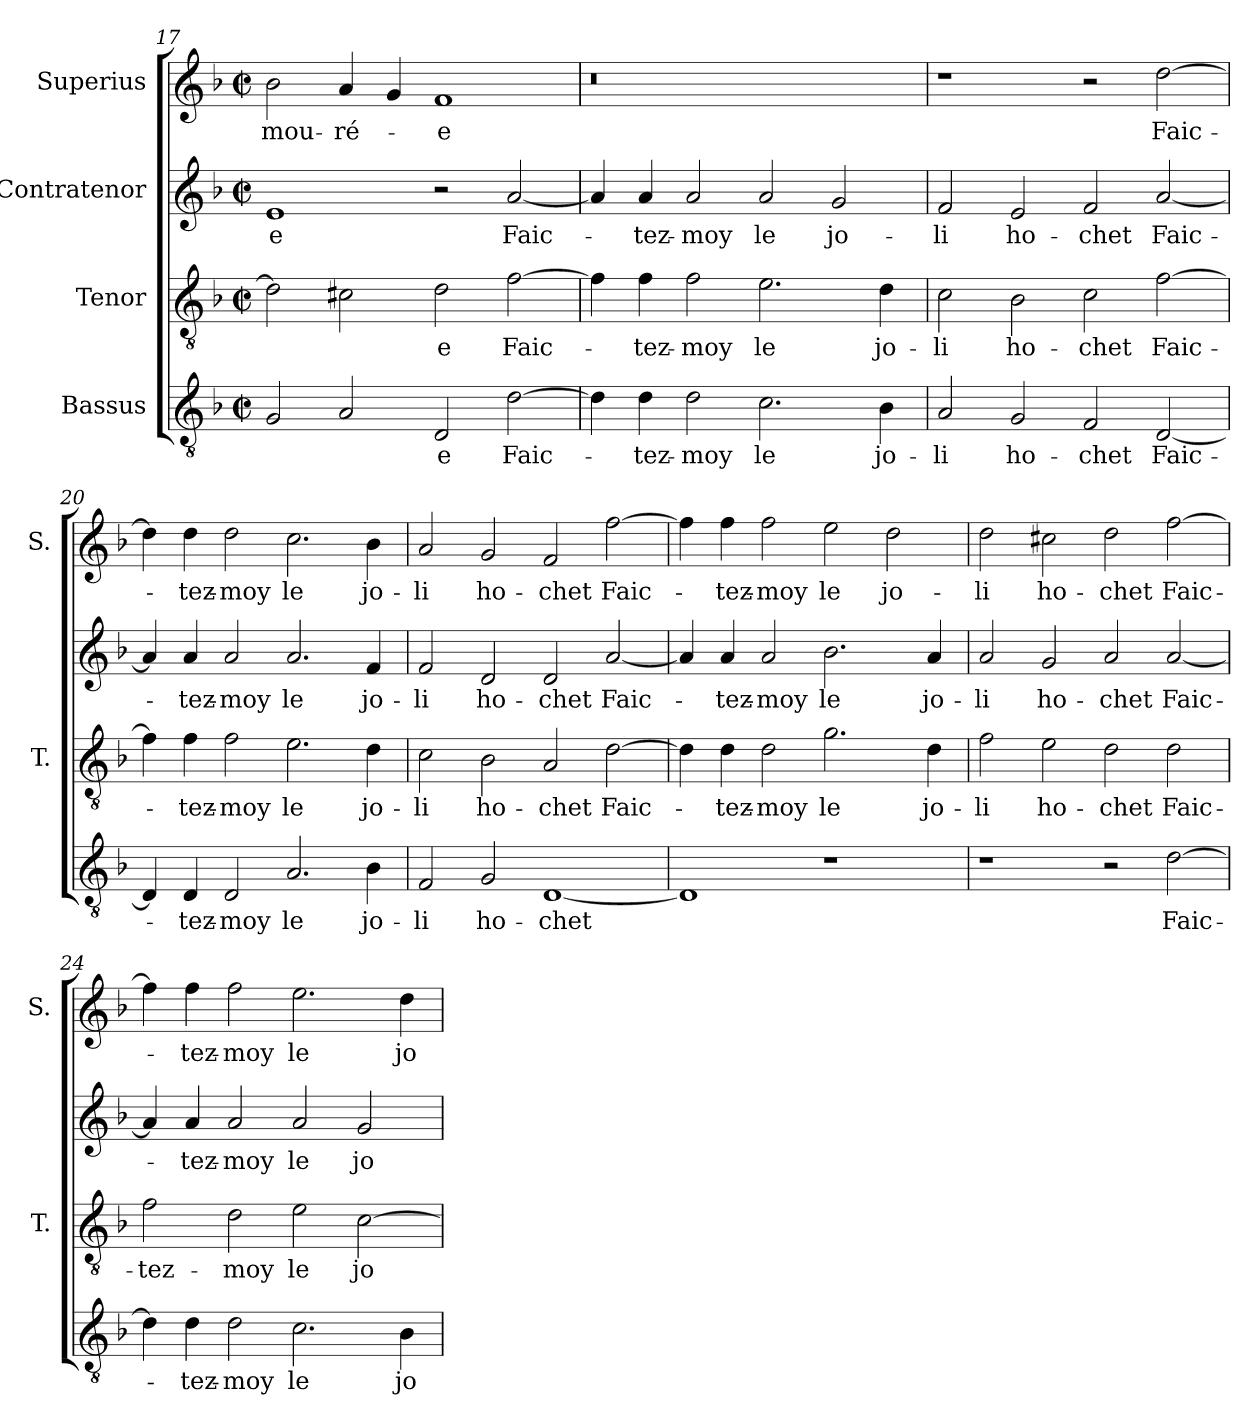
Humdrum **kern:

**kern	**text	**kern	**text	**kern	**text	**kern	**text
*part4	*part4	*part3	*part3	*part2	*part2	*part1	*part1
*staff4	*staff4	*staff3	*staff3	*staff2	*staff2	*staff1	*staff1
*I"Bassus	*	*I"Tenor	*	*I"Contratenor	*	*I"Superius	*
*	*	*I'T.	*	*	*	*I'S.	*
!!LO:LB:g=z
*clefGv2	*	*clefGv2	*	*clefG2	*	*clefG2	*
*k[b-]	*	*k[b-]	*	*k[b-]	*	*k[b-]	*
*F:	*	*F:	*	*F:	*	*F:	*
*M2/2	*	*M2/2	*	*M2/2	*	*M2/2	*
*met(c|)	*	*met(c|)	*	*met(c|)	*	*met(c|)	*
=17	=17	=17	=17	=17	=17	=17	=17
2G/	.	2d\]	.	1e/	-e	2b-\	-mou-
2A/	.	2c#X\	.	.	.	4a/	-ré-
.	.	.	.	.	.	4g/	.
2D/	-e	2d\	-e	2r	.	1f/	-e
[2d\	Faic-	[2f\	Faic-	[2a/	Faic-	.	.
=18	=18	=18	=18	=18	=18	=18	=18
!	!	!	!	!	!	!LO:N:vis=0	!
4d\]	.	4f\]	.	4a/]	.	1r	.
4d\	-tez-	4f\	-tez-	4a/	-tez-	.	.
2d\	-moy	2f\	-moy	2a/	-moy	.	.
2.c\	le	2.e\	le	2a/	le	1ryy	.
.	.	.	.	2g/	jo-	.	.
4B-\	jo-	4d\	jo-	.	.	.	.
=19	=19	=19	=19	=19	=19	=19	=19
2A/	-li	2c\	-li	2f/	-li	1r	.
2G/	ho-	2B-\	ho-	2e/	ho-	.	.
2F/	-chet	2c\	-chet	2f/	-chet	2r	.
[2D/	Faic-	[2f\	Faic-	[2a/	Faic-	[2dd\	Faic-
=20	=20	=20	=20	=20	=20	=20	=20
4D/]	.	4f\]	.	4a/]	.	4dd\]	.
4D/	-tez-	4f\	-tez-	4a/	-tez-	4dd\	-tez-
2D/	-moy	2f\	-moy	2a/	-moy	2dd\	-moy
2.A/	le	2.e\	le	2.a/	le	2.cc\	le
4B-\	jo-	4d\	jo-	4f/	jo-	4b-\	jo-
=21	=21	=21	=21	=21	=21	=21	=21
2F/	-li	2c\	-li	2f/	-li	2a/	-li
2G/	ho-	2B-\	ho-	2d/	ho-	2g/	ho-
[1D/	-chet	2A/	-chet	2d/	-chet	2f/	-chet
.	.	[2d\	Faic-	[2a/	Faic-	[2ff\	Faic-
!!LO:LB:g=z
=22	=22	=22	=22	=22	=22	=22	=22
1D/]	.	4d\]	.	4a/]	.	4ff\]	.
.	.	4d\	-tez-	4a/	-tez-	4ff\	-tez-
.	.	2d\	-moy	2a/	-moy	2ff\	-moy
1r	.	2.g\	le	2.b-\	le	2ee\	le
.	.	.	.	.	.	2dd\	jo-
.	.	4d\	jo-	4a/	jo-	.	.
=23	=23	=23	=23	=23	=23	=23	=23
1r	.	2f\	-li	2a/	-li	2dd\	-li
.	.	2e\	ho-	2g/	ho-	2cc#X\	ho-
2r	.	2d\	-chet	2a/	-chet	2dd\	-chet
[2d\	Faic-	2d\	Faic-	[2a/	Faic-	[2ff\	Faic-
=24	=24	=24	=24	=24	=24	=24	=24
4d\]	.	2f\	-tez-	4a/]	.	4ff\]	.
4d\	-tez-	.	.	4a/	-tez-	4ff\	-tez-
2d\	-moy	2d\	-moy	2a/	-moy	2ff\	-moy
2.c\	le	2e\	le	2a/	le	2.ee\	le
.	.	[2c\	jo-	2g/	jo-	.	.
4B-\	jo-	.	.	.	.	4dd\	jo-
=	=	=	=	=	=	=	=
*-	*-	*-	*-	*-	*-	*-	*-
